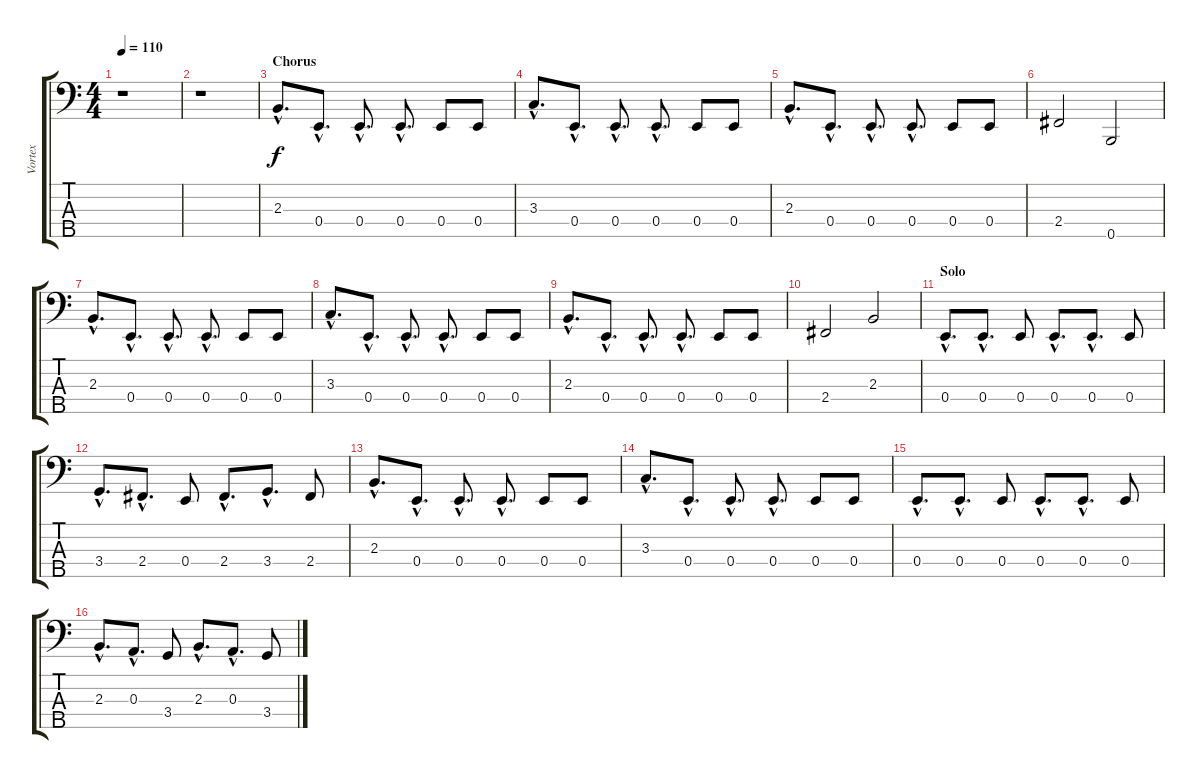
\track ("Vortex" "Vortex") {instrument electricbassfinger}
\staff {score tabs}
\tuning (G2 D2 A1 E1 B0) {hide}
\ts (4 4)
\tempo 110
\clef f4
\ks c
r.1{dy f} |
r.1 |
\section ("" "Chorus")
2.3{hac}.8{d} 0.4{hac}.8{d} 0.4{hac}.8{d} 0.4{hac}.8{d} 0.4.8 0.4.8 |
3.3{hac}.8{d} 0.4{hac}.8{d} 0.4{hac}.8{d} 0.4{hac}.8{d} 0.4.8 0.4.8 |
2.3{hac}.8{d} 0.4{hac}.8{d} 0.4{hac}.8{d} 0.4{hac}.8{d} 0.4.8 0.4.8 |
2.4.2 0.5.2 |
2.3{hac}.8{d} 0.4{hac}.8{d} 0.4{hac}.8{d} 0.4{hac}.8{d} 0.4.8 0.4.8 |
3.3{hac}.8{d} 0.4{hac}.8{d} 0.4{hac}.8{d} 0.4{hac}.8{d} 0.4.8 0.4.8 |
2.3{hac}.8{d} 0.4{hac}.8{d} 0.4{hac}.8{d} 0.4{hac}.8{d} 0.4.8 0.4.8 |
2.4.2 2.3.2 |
\section ("" "Solo")
0.4{hac}.8{d} 0.4{hac}.8{d} 0.4.8 0.4{hac}.8{d} 0.4{hac}.8{d} 0.4.8 |
3.4{hac}.8{d} 2.4{hac}.8{d} 0.4.8 2.4{hac}.8{d} 3.4{hac}.8{d} 2.4.8 |
2.3{hac}.8{d} 0.4{hac}.8{d} 0.4{hac}.8{d} 0.4{hac}.8{d} 0.4.8 0.4.8 |
3.3{hac}.8{d} 0.4{hac}.8{d} 0.4{hac}.8{d} 0.4{hac}.8{d} 0.4.8 0.4.8 |
0.4{hac}.8{d} 0.4{hac}.8{d} 0.4.8 0.4{hac}.8{d} 0.4{hac}.8{d} 0.4.8 |
2.3{hac}.8{d} 0.3{hac}.8{d} 3.4.8 2.3{hac}.8{d} 0.3{hac}.8{d} 3.4.8
